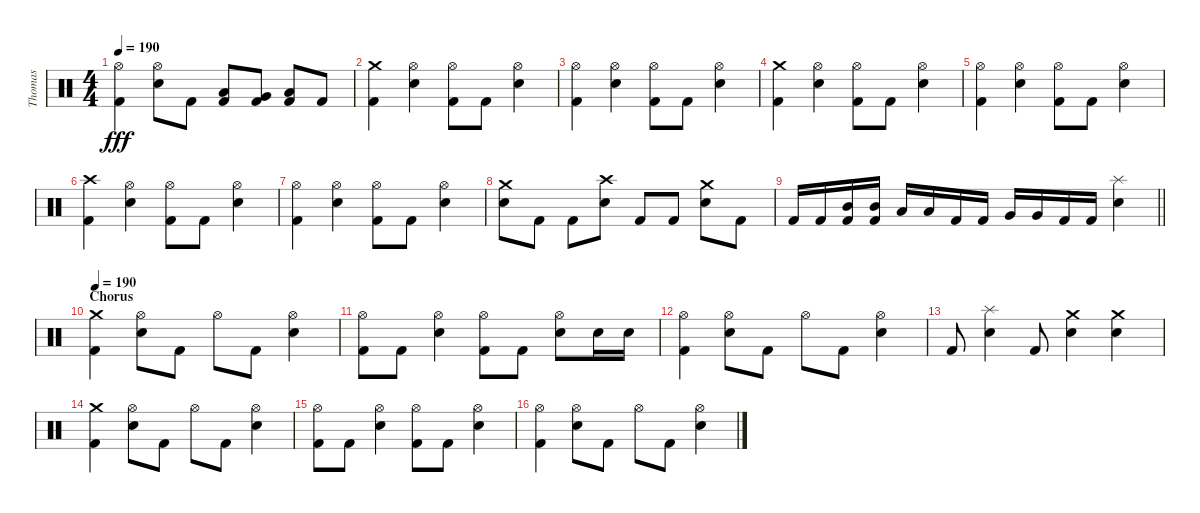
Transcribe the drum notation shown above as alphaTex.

\track ("Thomas" "Thomas") {instrument percussion}
\staff {score}
\articulation defaults
\ts (4 4)
\tempo 190
\clef neutral
\ks c
("Hi-Hat (open)" "Kick (hit) 2").4{dy fff} ("Hi-Hat (open)" "Electric Snare (hit)").8 "Kick (hit) 2".8 ("Kick (hit) 2" "Low Tom (hit)").8 ("Kick (hit) 2" "Very Low Tom (hit)").8 ("Kick (hit) 2" "Low Floor Tom (hit)").8 "Kick (hit) 2".8 |
("Crash medium (hit)" "Kick (hit) 2").4 ("Hi-Hat (open)" "Electric Snare (hit)").4 ("Hi-Hat (open)" "Kick (hit) 2").8 "Kick (hit) 2".8 ("Hi-Hat (open)" "Electric Snare (hit)").4 |
("Hi-Hat (open)" "Kick (hit) 2").4 ("Hi-Hat (open)" "Electric Snare (hit)").4 ("Hi-Hat (open)" "Kick (hit) 2").8 "Kick (hit) 2".8 ("Hi-Hat (open)" "Electric Snare (hit)").4 |
("Crash medium (hit)" "Kick (hit) 2").4 ("Hi-Hat (open)" "Electric Snare (hit)").4 ("Hi-Hat (open)" "Kick (hit) 2").8 "Kick (hit) 2".8 ("Hi-Hat (open)" "Electric Snare (hit)").4 |
("Hi-Hat (open)" "Kick (hit) 2").4 ("Hi-Hat (open)" "Electric Snare (hit)").4 ("Hi-Hat (open)" "Kick (hit) 2").8 "Kick (hit) 2".8 ("Hi-Hat (open)" "Electric Snare (hit)").4 |
("Crash high (hit)" "Kick (hit) 2").4 ("Hi-Hat (open)" "Electric Snare (hit)").4 ("Hi-Hat (open)" "Kick (hit) 2").8 "Kick (hit) 2".8 ("Hi-Hat (open)" "Electric Snare (hit)").4 |
("Hi-Hat (open)" "Kick (hit) 2").4 ("Hi-Hat (open)" "Electric Snare (hit)").4 ("Hi-Hat (open)" "Kick (hit) 2").8 "Kick (hit) 2".8 ("Hi-Hat (open)" "Electric Snare (hit)").4 |
("Crash medium (hit)" "Electric Snare (hit)").8 "Kick (hit) 2".8 "Kick (hit) 2".8 ("Crash high (hit)" "Electric Snare (hit)").8 "Kick (hit) 2".8 "Kick (hit) 2".8 ("Crash medium (hit)" "Electric Snare (hit)").8 "Kick (hit) 2".8 |
\barLineRight lightlight "Kick (hit) 2".16 "Kick (hit) 2".16
("Mid Tom (hit)" "Kick (hit) 2").16 ("Mid Tom (hit)" "Kick (hit) 2").16 "Low Tom (hit)".16 "Low Tom (hit)".16 "Kick (hit) 2".16 "Kick (hit) 2".16 "Very Low Tom (hit)".16 "Very Low Tom (hit)".16 "Kick (hit) 2".16 "Kick (hit) 2".16 ("Splash (hit)" "Electric Snare (hit)").4 |
\section ("" "Chorus")
\tempo 190
("Crash medium (hit)" "Kick (hit) 2").4 ("Hi-Hat (open)" "Electric Snare (hit)").8 "Kick (hit) 2".8 "Hi-Hat (open)".8 "Kick (hit) 2".8 ("Hi-Hat (open)" "Electric Snare (hit)").4 |
("Hi-Hat (open)" "Kick (hit) 2").8 "Kick (hit) 2".8 ("Hi-Hat (open)" "Electric Snare (hit)").4 ("Hi-Hat (open)" "Kick (hit) 2").8 "Kick (hit) 2".8 ("Hi-Hat (open)" "Electric Snare (hit)").8 "Electric Snare (hit)".16 "Electric Snare (hit)".16 |
("Hi-Hat (open)" "Kick (hit) 2").4 ("Hi-Hat (open)" "Electric Snare (hit)").8 "Kick (hit) 2".8 "Hi-Hat (open)".8 "Kick (hit) 2".8 ("Hi-Hat (open)" "Electric Snare (hit)").4 |
"Kick (hit) 2".8 ("Splash (hit)" "Electric Snare (hit)").4 "Kick (hit) 2".8 ("Crash medium (hit)" "Electric Snare (hit)").4 ("Crash medium (hit)" "Electric Snare (hit)").4 |
("Crash medium (hit)" "Kick (hit) 2").4 ("Hi-Hat (open)" "Electric Snare (hit)").8 "Kick (hit) 2".8 "Hi-Hat (open)".8 "Kick (hit) 2".8 ("Hi-Hat (open)" "Electric Snare (hit)").4 |
("Hi-Hat (open)" "Kick (hit) 2").8 "Kick (hit) 2".8 ("Hi-Hat (open)" "Electric Snare (hit)").4 ("Hi-Hat (open)" "Kick (hit) 2").8 "Kick (hit) 2".8 ("Hi-Hat (open)" "Electric Snare (hit)").4 |
("Hi-Hat (open)" "Kick (hit) 2").4 ("Hi-Hat (open)" "Electric Snare (hit)").8 "Kick (hit) 2".8 "Hi-Hat (open)".8 "Kick (hit) 2".8 ("Hi-Hat (open)" "Electric Snare (hit)").4
